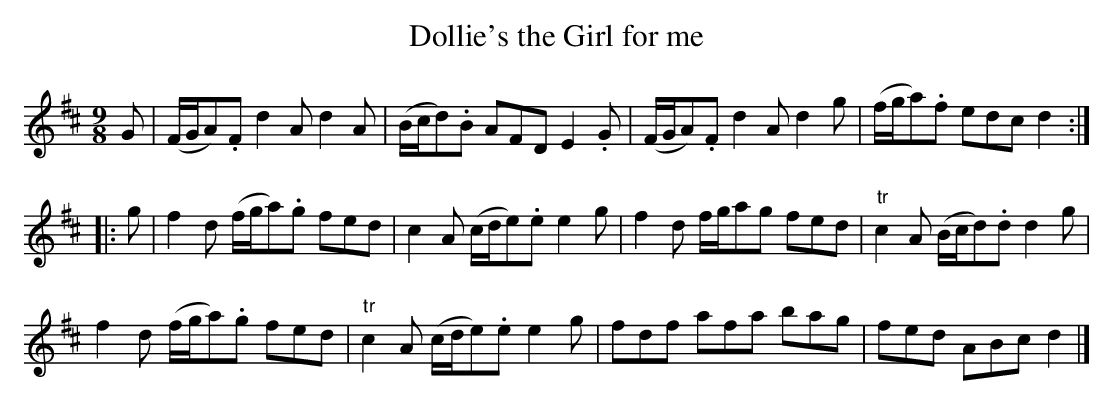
X:1
T:Dollie's the Girl for me
M:9/8
K:D major
G|\
(F/G/A).F d2A d2A| (B/c/d).B AFD E2.G|\
(F/G/A).F d2A d2g| (f/g/a).f edc d2::
g|\
f2d (f/g/a).g fed| c2A (c/d/e).e e2g|\
f2d f/g/ag fed| "tr"c2A (B/c/d).d d2g|
f2d (f/g/a).g fed| "tr"c2A (c/d/e).e e2g|\
fdf afa bag| fed ABc d2|]
